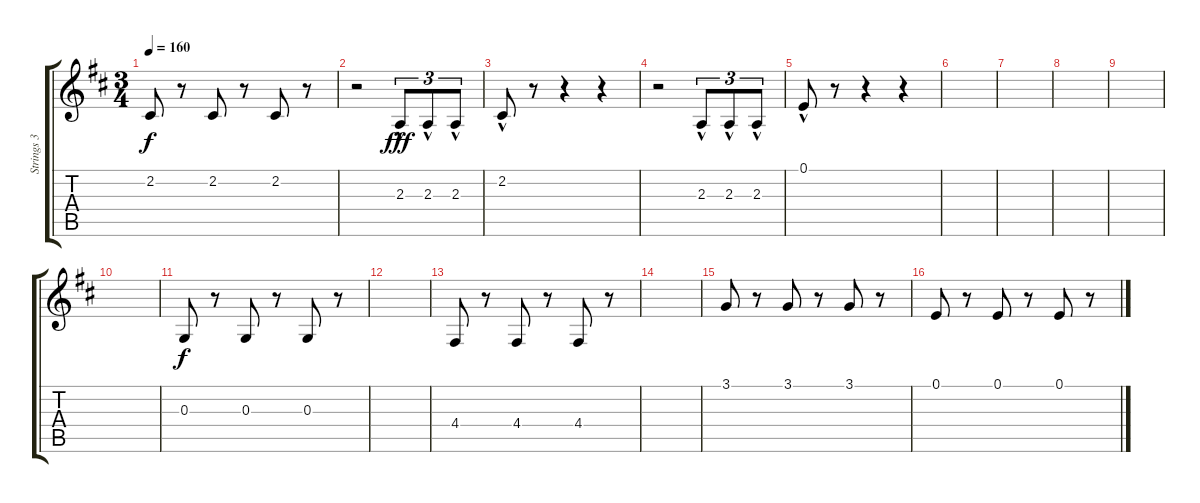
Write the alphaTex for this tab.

\track ("Strings 3" "Strings 3") {instrument stringensemble1}
\staff {score tabs}
\tuning (E4 B3 G3 D3 A2 E2) {hide}
\ts (3 4)
\tempo 160
\clef g2
\ks d
2.2.8{dy f} r.8 2.2.8 r.8 2.2.8 r.8 |
r.2 2.3{hac}.8{tu (3 2) dy fff} 2.3{hac}.8{tu (3 2)} 2.3{hac}.8{tu (3 2)} |
2.2{hac}.8 r.8 r.4 r.4 |
r.2 2.3{hac}.8{tu (3 2)} 2.3{hac}.8{tu (3 2)} 2.3{hac}.8{tu (3 2)} |
0.1{hac}.8 r.8 r.4 r.4 |
|
|
|
|
|
0.3.8{dy f} r.8 0.3.8 r.8 0.3.8 r.8 |
|
4.4.8 r.8 4.4.8 r.8 4.4.8 r.8 |
|
3.1.8 r.8 3.1.8 r.8 3.1.8 r.8 |
0.1.8 r.8 0.1.8 r.8 0.1.8 r.8
